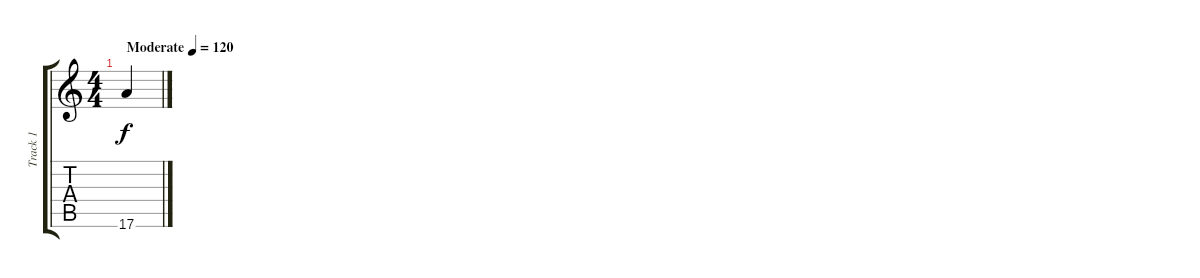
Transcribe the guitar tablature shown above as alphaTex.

\track ("Track 1" "Track 1") {instrument acousticguitarsteel}
\staff {score tabs}
\tuning (E4 B3 G3 D3 A2 E2) {hide}
\ts (4 4)
\tempo (120 "Moderate")
\clef g2
\ks c
17.6.4{dy f instrument acousticguitarsteel}
